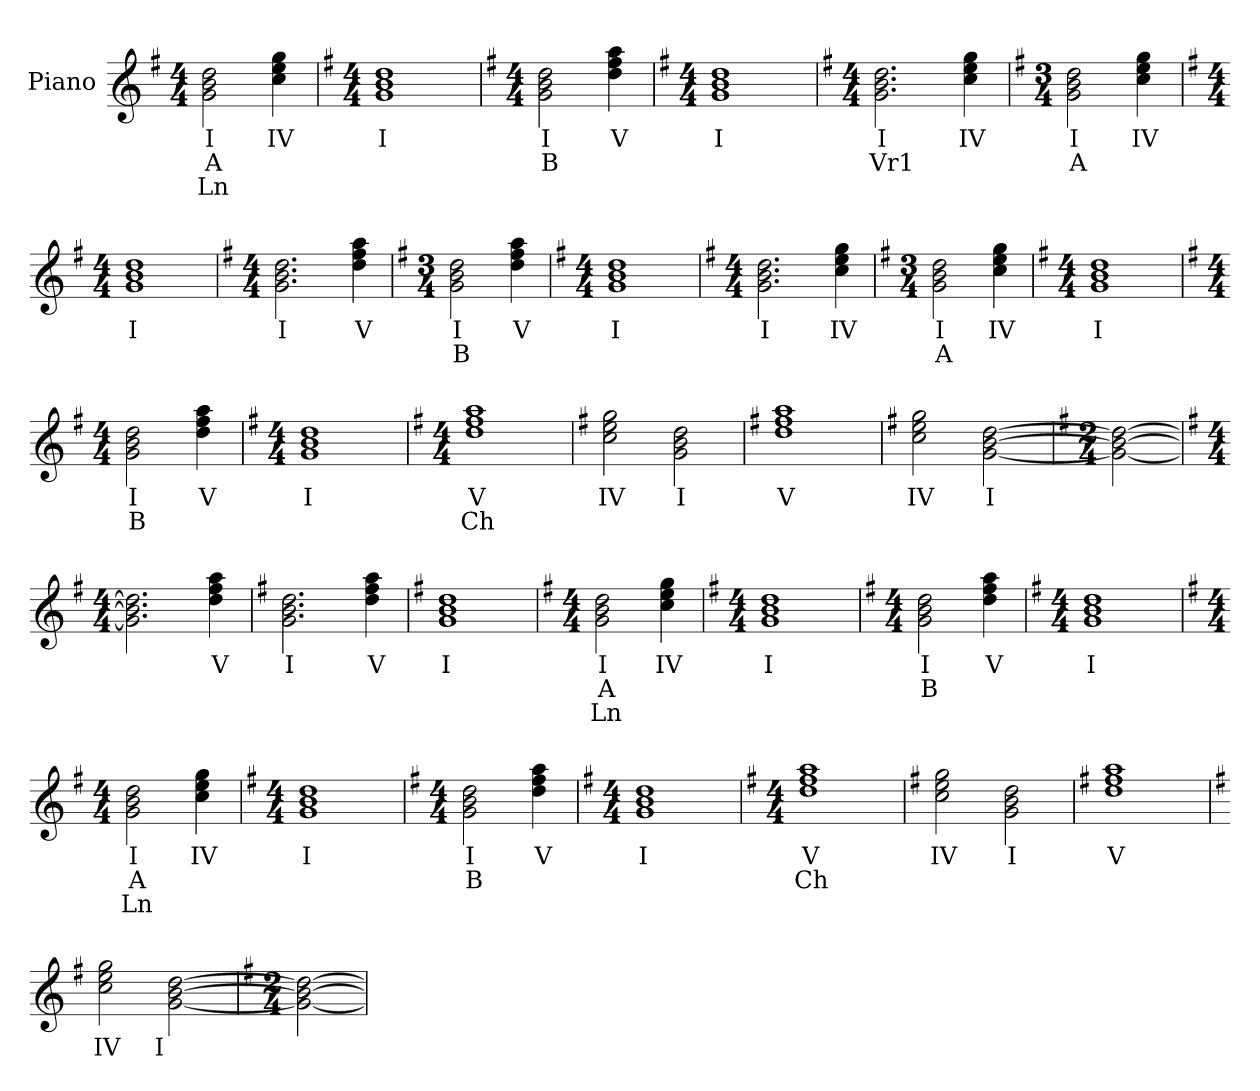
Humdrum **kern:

**kern	**text	**text	**text
*part1	*part1	*part1	*part1
*staff1	*staff1	*staff1	*staff1
*I"Piano	*	*	*
*I'Pno	*	*	*
*k[f#]	*	*	*
*G:	*	*	*
*M4/4	*	*	*
=	=	=	=
2g 2b 2dd	I	A	Ln
4cc 4ee 4gg	IV	.	.
=	=	=	=
*k[f#]	*	*	*
*G:	*	*	*
*M4/4	*	*	*
1g 1b 1dd	I	.	.
=	=	=	=
*k[f#]	*	*	*
*G:	*	*	*
*M4/4	*	*	*
2g 2b 2dd	I	B	.
4dd 4ff# 4aa	V	.	.
=	=	=	=
*k[f#]	*	*	*
*G:	*	*	*
*M4/4	*	*	*
1g 1b 1dd	I	.	.
=	=	=	=
*k[f#]	*	*	*
*G:	*	*	*
*M4/4	*	*	*
2.g 2.b 2.dd	I	Vr1	.
4cc 4ee 4gg	IV	.	.
=	=	=	=
*k[f#]	*	*	*
*G:	*	*	*
*M3/4	*	*	*
2g 2b 2dd	I	A	.
4cc 4ee 4gg	IV	.	.
=	=	=	=
*k[f#]	*	*	*
*G:	*	*	*
*M4/4	*	*	*
1g 1b 1dd	I	.	.
=	=	=	=
*k[f#]	*	*	*
*G:	*	*	*
*M4/4	*	*	*
2.g 2.b 2.dd	I	.	.
4dd 4ff# 4aa	V	.	.
=	=	=	=
*k[f#]	*	*	*
*G:	*	*	*
*M3/4	*	*	*
2g 2b 2dd	I	B	.
4dd 4ff# 4aa	V	.	.
=	=	=	=
*k[f#]	*	*	*
*G:	*	*	*
*M4/4	*	*	*
1g 1b 1dd	I	.	.
=	=	=	=
*k[f#]	*	*	*
*G:	*	*	*
*M4/4	*	*	*
2.g 2.b 2.dd	I	.	.
4cc 4ee 4gg	IV	.	.
=	=	=	=
*k[f#]	*	*	*
*G:	*	*	*
*M3/4	*	*	*
2g 2b 2dd	I	A	.
4cc 4ee 4gg	IV	.	.
=	=	=	=
*k[f#]	*	*	*
*G:	*	*	*
*M4/4	*	*	*
1g 1b 1dd	I	.	.
=	=	=	=
*k[f#]	*	*	*
*G:	*	*	*
*M4/4	*	*	*
2g 2b 2dd	I	B	.
4dd 4ff# 4aa	V	.	.
=	=	=	=
*k[f#]	*	*	*
*G:	*	*	*
*M4/4	*	*	*
1g 1b 1dd	I	.	.
=	=	=	=
*k[f#]	*	*	*
*G:	*	*	*
*M4/4	*	*	*
1dd 1ff# 1aa	V	Ch	.
=	=	=	=
*k[f#]	*	*	*
*G:	*	*	*
2cc 2ee 2gg	IV	.	.
2g 2b 2dd	I	.	.
=	=	=	=
*k[f#]	*	*	*
*G:	*	*	*
1dd 1ff# 1aa	V	.	.
=	=	=	=
*k[f#]	*	*	*
*G:	*	*	*
2cc 2ee 2gg	IV	.	.
[2g [2b [2dd	I	.	.
=	=	=	=
*k[f#]	*	*	*
*G:	*	*	*
*M2/4	*	*	*
2g_ 2b_ 2dd_	.	.	.
=	=	=	=
*k[f#]	*	*	*
*G:	*	*	*
*M4/4	*	*	*
2.g] 2.b] 2.dd]	.	.	.
4dd 4ff# 4aa	V	.	.
=	=	=	=
*k[f#]	*	*	*
*G:	*	*	*
2.g 2.b 2.dd	I	.	.
4dd 4ff# 4aa	V	.	.
=	=	=	=
*k[f#]	*	*	*
*G:	*	*	*
1g 1b 1dd	I	.	.
=	=	=	=
*k[f#]	*	*	*
*G:	*	*	*
*M4/4	*	*	*
2g 2b 2dd	I	A	Ln
4cc 4ee 4gg	IV	.	.
=	=	=	=
*k[f#]	*	*	*
*G:	*	*	*
*M4/4	*	*	*
1g 1b 1dd	I	.	.
=	=	=	=
*k[f#]	*	*	*
*G:	*	*	*
*M4/4	*	*	*
2g 2b 2dd	I	B	.
4dd 4ff# 4aa	V	.	.
=	=	=	=
*k[f#]	*	*	*
*G:	*	*	*
*M4/4	*	*	*
1g 1b 1dd	I	.	.
=	=	=	=
*k[f#]	*	*	*
*G:	*	*	*
*M4/4	*	*	*
2g 2b 2dd	I	A	Ln
4cc 4ee 4gg	IV	.	.
=	=	=	=
*k[f#]	*	*	*
*G:	*	*	*
*M4/4	*	*	*
1g 1b 1dd	I	.	.
=	=	=	=
*k[f#]	*	*	*
*G:	*	*	*
*M4/4	*	*	*
2g 2b 2dd	I	B	.
4dd 4ff# 4aa	V	.	.
=	=	=	=
*k[f#]	*	*	*
*G:	*	*	*
*M4/4	*	*	*
1g 1b 1dd	I	.	.
=	=	=	=
*k[f#]	*	*	*
*G:	*	*	*
*M4/4	*	*	*
1dd 1ff# 1aa	V	Ch	.
=	=	=	=
*k[f#]	*	*	*
*G:	*	*	*
2cc 2ee 2gg	IV	.	.
2g 2b 2dd	I	.	.
=	=	=	=
*k[f#]	*	*	*
*G:	*	*	*
1dd 1ff# 1aa	V	.	.
=	=	=	=
*k[f#]	*	*	*
*G:	*	*	*
2cc 2ee 2gg	IV	.	.
[2g [2b [2dd	I	.	.
=	=	=	=
*k[f#]	*	*	*
*G:	*	*	*
*M2/4	*	*	*
2g_ 2b_ 2dd_	.	.	.
=	=	=	=
*-	*-	*-	*-
